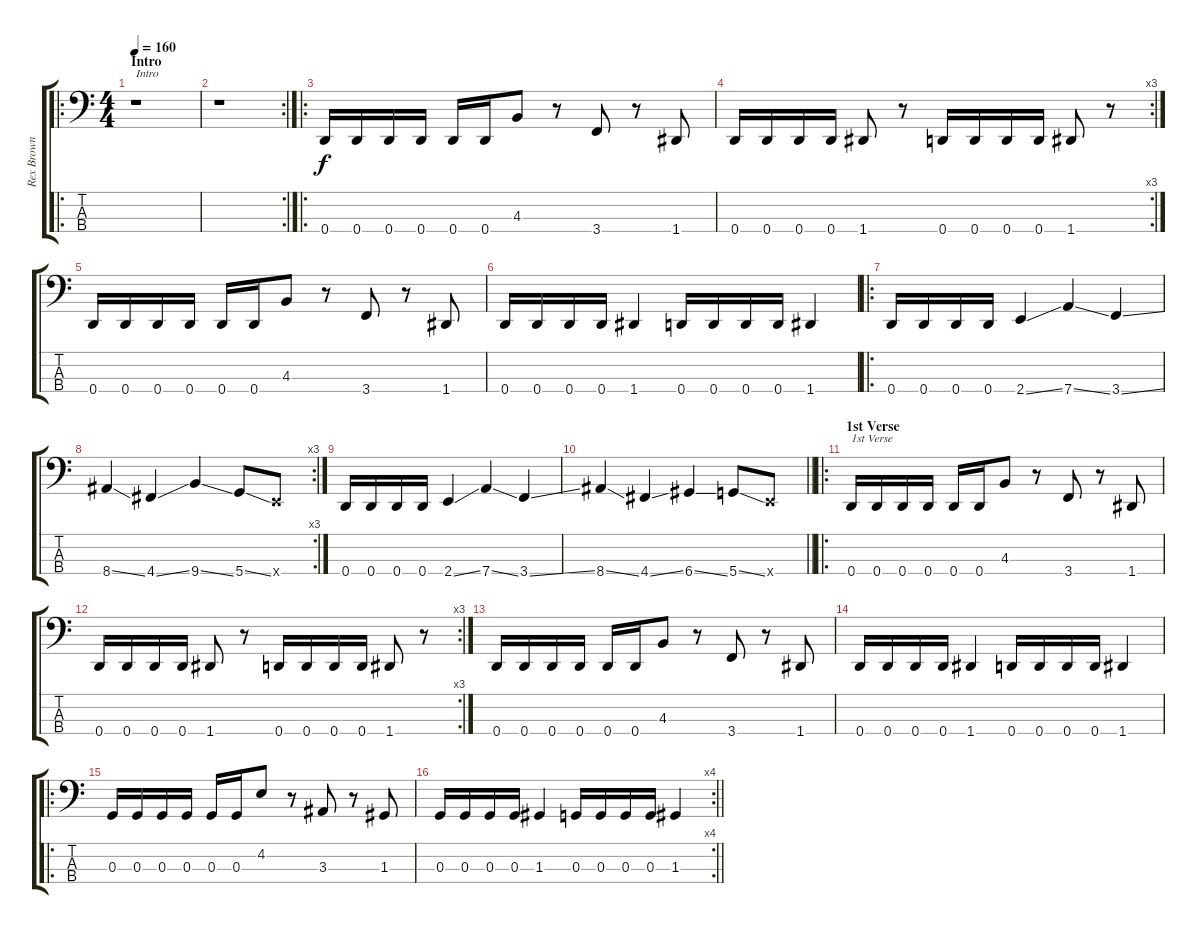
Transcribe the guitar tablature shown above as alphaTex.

\track ("Rex Brown" "Rex Brown") {instrument electricbasspick}
\staff {score tabs}
\tuning (F2 C2 G1 D1) {hide}
\ro
\ts (4 4)
\section ("" "Intro")
\tempo 160
\clef f4
\ks c
r.1{txt "Intro" dy f instrument electricbasspick} |
\rc 2
r.1 |
\ro
0.4.16 0.4.16 0.4.16 0.4.16 0.4.16 0.4.16 4.3.8 r.8 3.4.8 r.8 1.4.8 |
\rc 3
0.4.16 0.4.16 0.4.16 0.4.16 1.4.8 r.8 0.4.16 0.4.16 0.4.16 0.4.16 1.4.8 r.8 |
0.4.16 0.4.16 0.4.16 0.4.16 0.4.16 0.4.16 4.3.8 r.8 3.4.8 r.8 1.4.8 |
0.4.16 0.4.16 0.4.16 0.4.16 1.4.4 0.4.16 0.4.16 0.4.16 0.4.16 1.4.4 |
\ro
0.4.16 0.4.16 0.4.16 0.4.16 2.4{ss}.4 7.4{ss}.4 3.4{ss}.4 |
\rc 3
8.4{ss}.4 4.4{ss}.4 9.4{ss}.4 5.4{ss}.8 2.4{x}.8 |
0.4.16 0.4.16 0.4.16 0.4.16 2.4{ss}.4 7.4{ss}.4 3.4{ss}.4 |
\barLineRight lightlight
8.4{ss}.4 4.4{ss}.4 6.4{ss}.4 5.4{ss}.8 2.4{x}.8 |
\ro
\section ("" "1st Verse")
0.4.16{txt "1st Verse"} 0.4.16 0.4.16 0.4.16 0.4.16 0.4.16 4.3.8 r.8 3.4.8 r.8 1.4.8 |
\rc 3
0.4.16 0.4.16 0.4.16 0.4.16 1.4.8 r.8 0.4.16 0.4.16 0.4.16 0.4.16 1.4.8 r.8 |
0.4.16 0.4.16 0.4.16 0.4.16 0.4.16 0.4.16 4.3.8 r.8 3.4.8 r.8 1.4.8 |
0.4.16 0.4.16 0.4.16 0.4.16 1.4.4 0.4.16 0.4.16 0.4.16 0.4.16 1.4.4 |
\ro
0.3.16 0.3.16 0.3.16 0.3.16 0.3.16 0.3.16 4.2.8 r.8 3.3.8 r.8 1.3.8 |
\rc 4
\barLineRight lightlight
0.3.16 0.3.16 0.3.16 0.3.16 1.3.4 0.3.16 0.3.16 0.3.16 0.3.16 1.3.4
